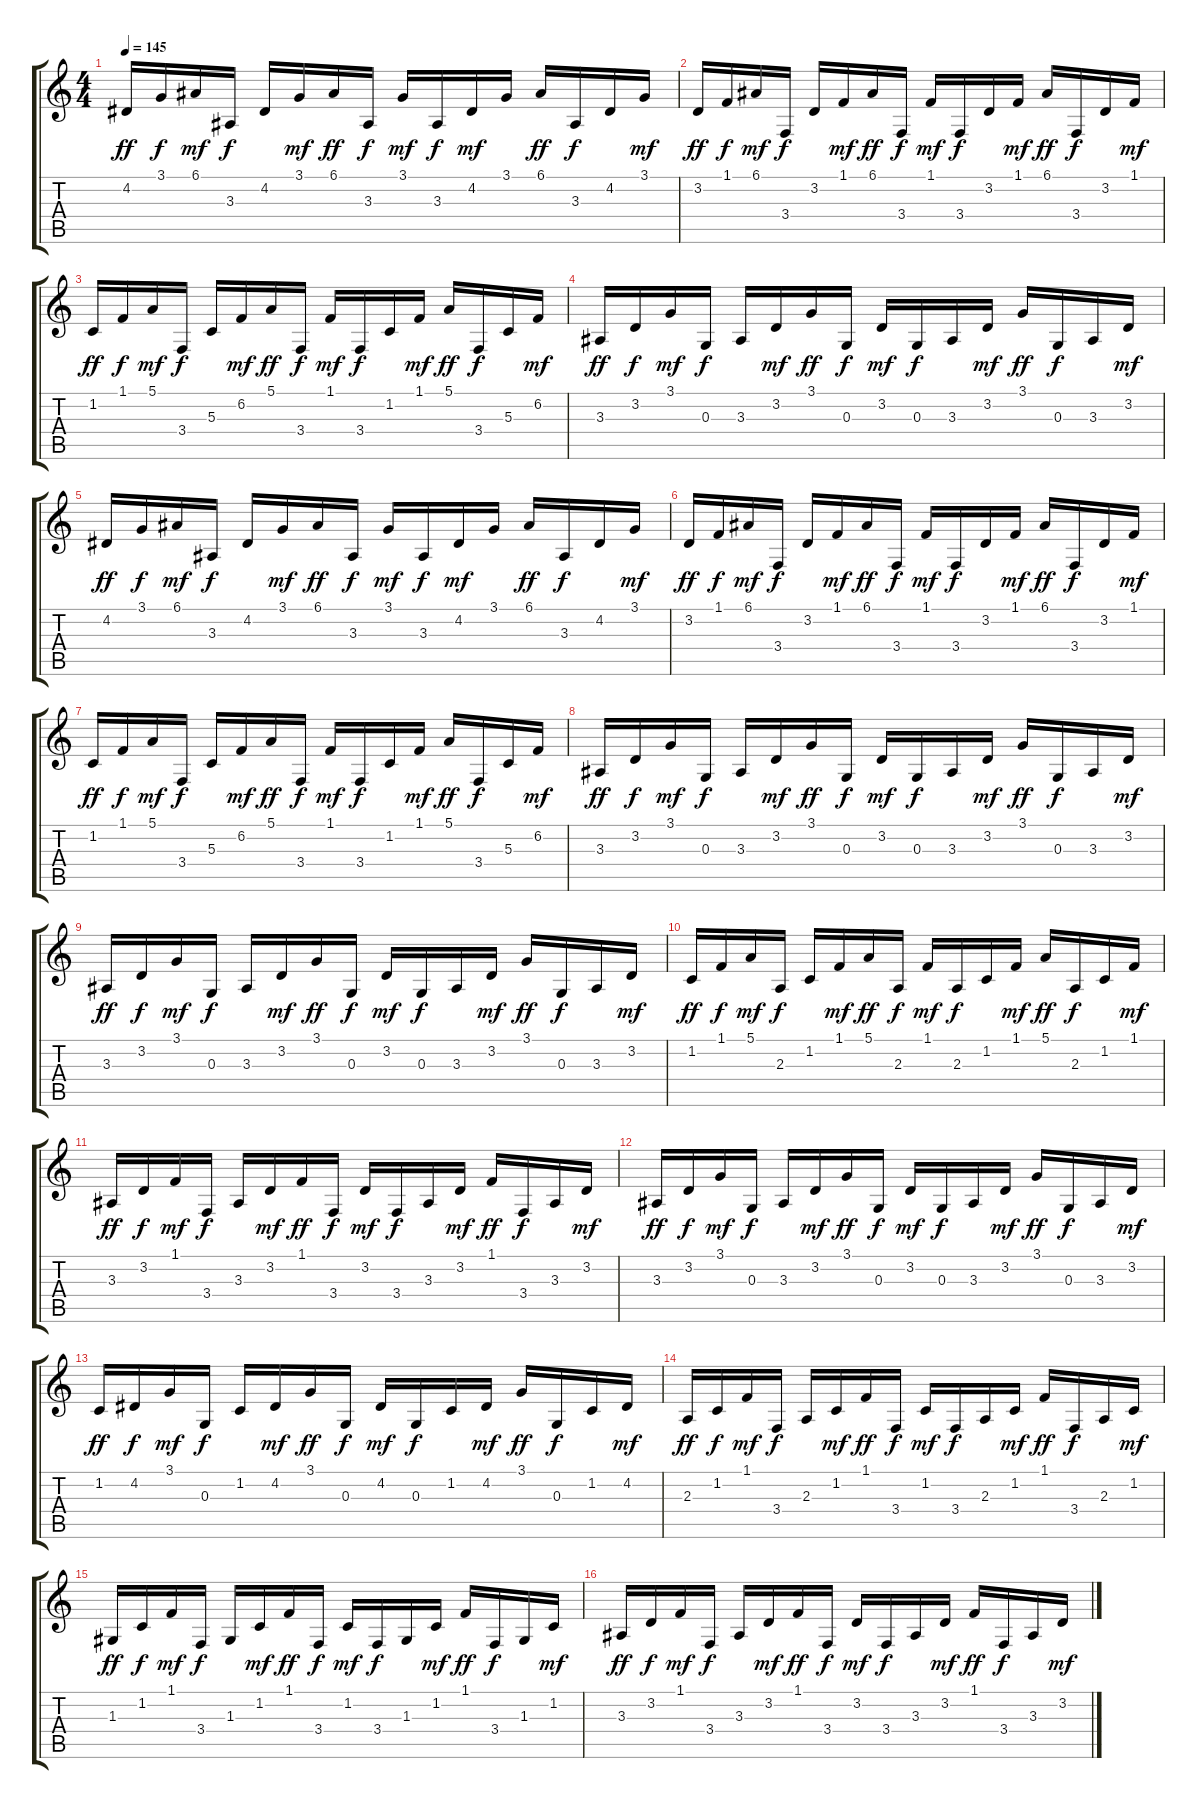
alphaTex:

\track "" {instrument lead2sawtooth}
\staff {score tabs}
\tuning (E4 B3 G3 D3 A2 E2) {hide}
\ts (4 4)
\tempo 145
\clef g2
\ks c
4.2.16{dy ff balance 0} 3.1.16{dy f balance 1} 6.1.16{dy mf balance 2} 3.3.16{dy f balance 3} 4.2.16{balance 4} 3.1.16{dy mf balance 5} 6.1.16{dy ff balance 6} 3.3.16{dy f balance 7} 3.1.16{dy mf balance 8} 3.3.16{dy f balance 9} 4.2.16{dy mf balance 10} 3.1.16{balance 11} 6.1.16{dy ff balance 12} 3.3.16{dy f balance 13} 4.2.16{balance 14} 3.1.16{dy mf balance 15} |
3.2.16{dy ff balance 16} 1.1.16{dy f balance 15} 6.1.16{dy mf balance 14} 3.4.16{dy f balance 13} 3.2.16{balance 12} 1.1.16{dy mf balance 11} 6.1.16{dy ff balance 10} 3.4.16{dy f balance 9} 1.1.16{dy mf balance 8} 3.4.16{dy f balance 7} 3.2.16{balance 6} 1.1.16{dy mf balance 5} 6.1.16{dy ff balance 4} 3.4.16{dy f balance 3} 3.2.16{balance 2} 1.1.16{dy mf balance 1} |
1.2.16{dy ff balance 0} 1.1.16{dy f balance 1} 5.1.16{dy mf balance 2} 3.4.16{dy f balance 3} 5.3.16{balance 4} 6.2.16{dy mf balance 5} 5.1.16{dy ff balance 6} 3.4.16{dy f balance 7} 1.1.16{dy mf balance 8} 3.4.16{dy f balance 9} 1.2.16{balance 10} 1.1.16{dy mf balance 11} 5.1.16{dy ff balance 12} 3.4.16{dy f balance 13} 5.3.16{balance 14} 6.2.16{dy mf balance 14} |
3.3.16{dy ff balance 16} 3.2.16{dy f balance 15} 3.1.16{dy mf balance 14} 0.3.16{dy f balance 13} 3.3.16{balance 12} 3.2.16{dy mf balance 11} 3.1.16{dy ff balance 10} 0.3.16{dy f balance 9} 3.2.16{dy mf balance 8} 0.3.16{dy f balance 7} 3.3.16{balance 6} 3.2.16{dy mf balance 5} 3.1.16{dy ff balance 4} 0.3.16{dy f balance 3} 3.3.16{balance 2} 3.2.16{dy mf balance 1} |
4.2.16{dy ff balance 0} 3.1.16{dy f balance 0} 6.1.16{dy mf balance 2} 3.3.16{dy f balance 2} 4.2.16{balance 3} 3.1.16{dy mf balance 4} 6.1.16{dy ff balance 5} 3.3.16{dy f balance 6} 3.1.16{dy mf balance 7} 3.3.16{dy f balance 8} 4.2.16{dy mf balance 9} 3.1.16{balance 10} 6.1.16{dy ff balance 11} 3.3.16{dy f balance 12} 4.2.16{balance 13} 3.1.16{dy mf balance 14} |
3.2.16{dy ff balance 16} 1.1.16{dy f balance 14} 6.1.16{dy mf balance 14} 3.4.16{dy f balance 13} 3.2.16{balance 12} 1.1.16{dy mf balance 11} 6.1.16{dy ff balance 10} 3.4.16{dy f balance 9} 1.1.16{dy mf balance 8} 3.4.16{dy f balance 7} 3.2.16{balance 6} 1.1.16{dy mf balance 5} 6.1.16{dy ff balance 4} 3.4.16{dy f balance 3} 3.2.16{balance 2} 1.1.16{dy mf balance 1} |
1.2.16{dy ff balance 0} 1.1.16{dy f balance 1} 5.1.16{dy mf balance 2} 3.4.16{dy f balance 3} 5.3.16{balance 4} 6.2.16{dy mf balance 5} 5.1.16{dy ff balance 6} 3.4.16{dy f balance 7} 1.1.16{dy mf balance 8} 3.4.16{dy f balance 9} 1.2.16{balance 10} 1.1.16{dy mf balance 11} 5.1.16{dy ff balance 12} 3.4.16{dy f balance 12} 5.3.16{balance 14} 6.2.16{dy mf balance 14} |
3.3.16{dy ff balance 16} 3.2.16{dy f balance 15} 3.1.16{dy mf balance 14} 0.3.16{dy f balance 13} 3.3.16{balance 12} 3.2.16{dy mf balance 11} 3.1.16{dy ff balance 10} 0.3.16{dy f balance 9} 3.2.16{dy mf balance 8} 0.3.16{dy f balance 7} 3.3.16{balance 6} 3.2.16{dy mf balance 5} 3.1.16{dy ff balance 4} 0.3.16{dy f balance 3} 3.3.16{balance 2} 3.2.16{dy mf balance 1} |
3.3.16{dy ff balance 0} 3.2.16{dy f balance 1} 3.1.16{dy mf balance 2} 0.3.16{dy f balance 3} 3.3.16{balance 4} 3.2.16{dy mf balance 5} 3.1.16{dy ff balance 6} 0.3.16{dy f balance 7} 3.2.16{dy mf balance 8} 0.3.16{dy f balance 9} 3.3.16{balance 10} 3.2.16{dy mf balance 11} 3.1.16{dy ff balance 12} 0.3.16{dy f balance 13} 3.3.16{balance 14} 3.2.16{dy mf balance 15} |
1.2.16{dy ff balance 16} 1.1.16{dy f balance 15} 5.1.16{dy mf balance 14} 2.3.16{dy f balance 13} 1.2.16{balance 12} 1.1.16{dy mf balance 11} 5.1.16{dy ff balance 10} 2.3.16{dy f balance 9} 1.1.16{dy mf balance 8} 2.3.16{dy f balance 7} 1.2.16{balance 6} 1.1.16{dy mf balance 5} 5.1.16{dy ff balance 4} 2.3.16{dy f balance 3} 1.2.16{balance 2} 1.1.16{dy mf balance 1} |
3.3.16{dy ff balance 0} 3.2.16{dy f balance 1} 1.1.16{dy mf balance 2} 3.4.16{dy f balance 3} 3.3.16{balance 4} 3.2.16{dy mf balance 5} 1.1.16{dy ff balance 6} 3.4.16{dy f balance 7} 3.2.16{dy mf balance 8} 3.4.16{dy f balance 9} 3.3.16{balance 10} 3.2.16{dy mf balance 11} 1.1.16{dy ff balance 12} 3.4.16{dy f balance 13} 3.3.16{balance 14} 3.2.16{dy mf balance 15} |
3.3.16{dy ff balance 16} 3.2.16{dy f balance 15} 3.1.16{dy mf balance 14} 0.3.16{dy f balance 13} 3.3.16{balance 12} 3.2.16{dy mf balance 11} 3.1.16{dy ff balance 10} 0.3.16{dy f balance 9} 3.2.16{dy mf balance 8} 0.3.16{dy f balance 7} 3.3.16{balance 6} 3.2.16{dy mf balance 5} 3.1.16{dy ff balance 4} 0.3.16{dy f balance 3} 3.3.16{balance 2} 3.2.16{dy mf balance 1} |
1.2.16{dy ff balance 0} 4.2.16{dy f balance 1} 3.1.16{dy mf balance 2} 0.3.16{dy f balance 3} 1.2.16{balance 4} 4.2.16{dy mf balance 5} 3.1.16{dy ff balance 6} 0.3.16{dy f balance 7} 4.2.16{dy mf balance 8} 0.3.16{dy f balance 9} 1.2.16{balance 10} 4.2.16{dy mf balance 11} 3.1.16{dy ff balance 12} 0.3.16{dy f balance 13} 1.2.16{balance 14} 4.2.16{dy mf balance 15} |
2.3.16{dy ff balance 16} 1.2.16{dy f balance 15} 1.1.16{dy mf balance 14} 3.4.16{dy f balance 13} 2.3.16{balance 12} 1.2.16{dy mf balance 11} 1.1.16{dy ff balance 10} 3.4.16{dy f balance 9} 1.2.16{dy mf balance 8} 3.4.16{dy f balance 7} 2.3.16{balance 6} 1.2.16{dy mf balance 5} 1.1.16{dy ff balance 4} 3.4.16{dy f balance 3} 2.3.16{balance 2} 1.2.16{dy mf balance 1} |
1.3.16{dy ff balance 0} 1.2.16{dy f balance 0} 1.1.16{dy mf balance 2} 3.4.16{dy f balance 2} 1.3.16{balance 4} 1.2.16{dy mf balance 4} 1.1.16{dy ff balance 6} 3.4.16{dy f balance 6} 1.2.16{dy mf balance 8} 3.4.16{dy f balance 8} 1.3.16{balance 10} 1.2.16{dy mf balance 10} 1.1.16{dy ff balance 12} 3.4.16{dy f balance 12} 1.3.16{balance 14} 1.2.16{dy mf balance 14} |
3.3.16{dy ff balance 16} 3.2.16{dy f balance 15} 1.1.16{dy mf balance 14} 3.4.16{dy f balance 13} 3.3.16{balance 12} 3.2.16{dy mf balance 11} 1.1.16{dy ff balance 10} 3.4.16{dy f balance 9} 3.2.16{dy mf balance 8} 3.4.16{dy f balance 7} 3.3.16{balance 6} 3.2.16{dy mf balance 5} 1.1.16{dy ff balance 4} 3.4.16{dy f balance 3} 3.3.16{balance 2} 3.2.16{dy mf balance 1}
